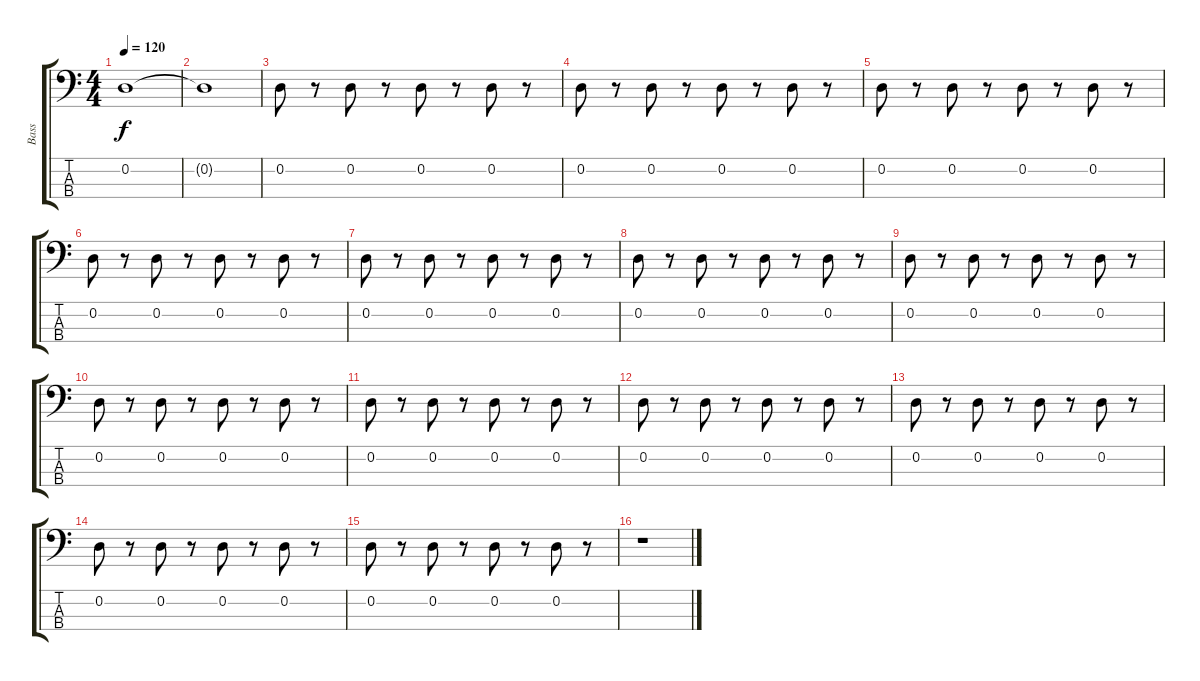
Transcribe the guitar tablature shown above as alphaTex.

\track ("Bass" "Bass") {instrument electricbassfinger}
\staff {score tabs}
\tuning (G2 D2 A1 E1) {hide}
\ts (4 4)
\tempo 120
\clef f4
\ks c
0.2.1{dy f} |
0.2{t}.1 |
0.2.8 r.8 0.2.8 r.8 0.2.8 r.8 0.2.8 r.8 |
0.2.8 r.8 0.2.8 r.8 0.2.8 r.8 0.2.8 r.8 |
0.2.8 r.8 0.2.8 r.8 0.2.8 r.8 0.2.8 r.8 |
0.2.8 r.8 0.2.8 r.8 0.2.8 r.8 0.2.8 r.8 |
0.2.8 r.8 0.2.8 r.8 0.2.8 r.8 0.2.8 r.8 |
0.2.8 r.8 0.2.8 r.8 0.2.8 r.8 0.2.8 r.8 |
0.2.8 r.8 0.2.8 r.8 0.2.8 r.8 0.2.8 r.8 |
0.2.8 r.8 0.2.8 r.8 0.2.8 r.8 0.2.8 r.8 |
0.2.8 r.8 0.2.8 r.8 0.2.8 r.8 0.2.8 r.8 |
0.2.8 r.8 0.2.8 r.8 0.2.8 r.8 0.2.8 r.8 |
0.2.8 r.8 0.2.8 r.8 0.2.8 r.8 0.2.8 r.8 |
0.2.8 r.8 0.2.8 r.8 0.2.8 r.8 0.2.8 r.8 |
0.2.8 r.8 0.2.8 r.8 0.2.8 r.8 0.2.8 r.8 |
r.1
